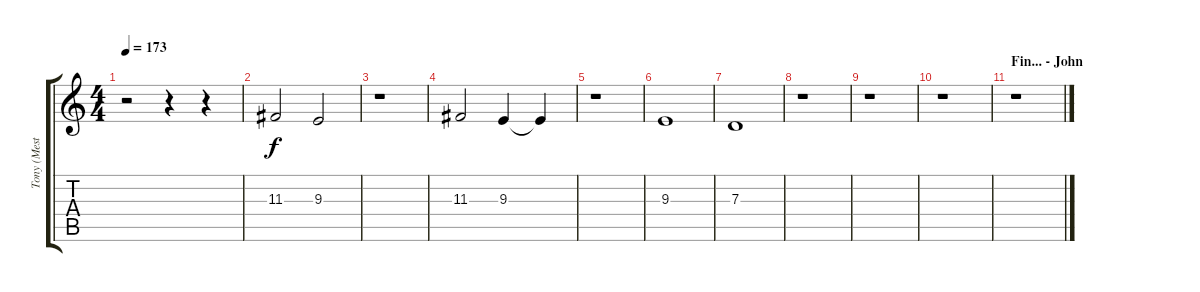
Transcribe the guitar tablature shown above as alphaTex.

\track ("Tony (Mest)" "Tony (Mest") {instrument tenorsax}
\staff {score tabs}
\tuning (E4 B3 G3 D3 A2 E2) {hide}
\ts (4 4)
\tempo 173
\clef g2
\ks c
r.2{dy f} r.4 r.4 |
11.3.2 9.3.2 |
r.1 |
11.3.2 9.3.4 9.3{t}.4 |
r.1 |
9.3.1 |
7.3.1 |
r.1 |
r.1 |
r.1 |
\section ("" "Fin... - John")
r.1
